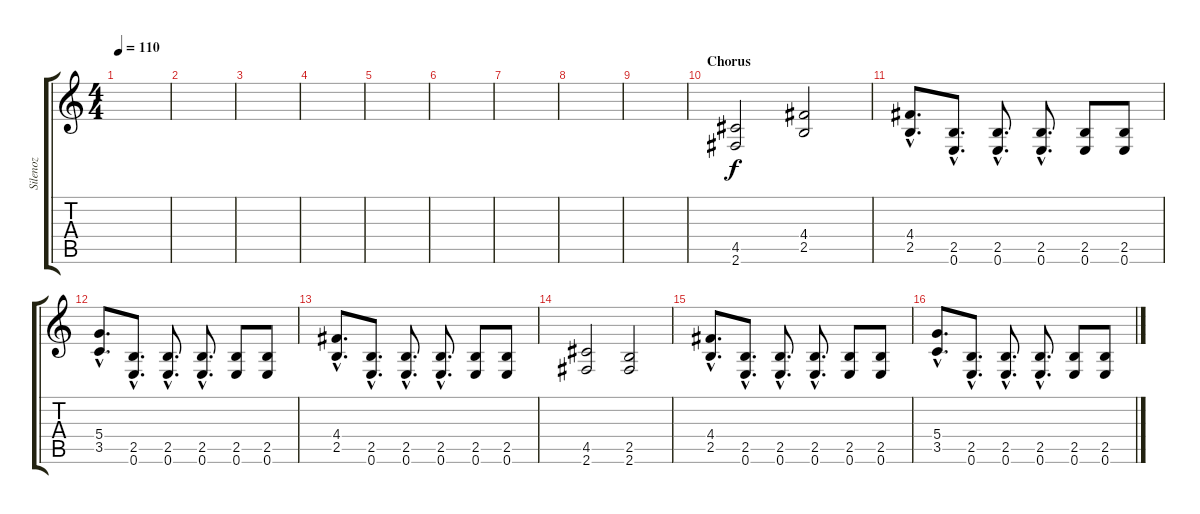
\track ("Silenoz" "Silenoz") {instrument distortionguitar}
\staff {score tabs}
\tuning (E4 B3 G3 D3 A2 E2) {hide}
\ts (4 4)
\tempo 110
\clef g2
\ks c
|
|
|
|
|
|
|
|
|
\section ("" "Chorus")
(4.5 2.6).2 (4.4 2.5).2 |
(4.4{hac} 2.5{hac}).8{d} (2.5{hac} 0.6{hac}).8{d} (2.5{hac} 0.6{hac}).8{d} (2.5{hac} 0.6{hac}).8{d} (2.5 0.6).8 (2.5 0.6).8 |
(5.4{hac} 3.5{hac}).8{d} (2.5{hac} 0.6{hac}).8{d} (2.5{hac} 0.6{hac}).8{d} (2.5{hac} 0.6{hac}).8{d} (2.5 0.6).8 (2.5 0.6).8 |
(4.4{hac} 2.5{hac}).8{d} (2.5{hac} 0.6{hac}).8{d} (2.5{hac} 0.6{hac}).8{d} (2.5{hac} 0.6{hac}).8{d} (2.5 0.6).8 (2.5 0.6).8 |
(4.5 2.6).2 (2.5 2.6).2 |
(4.4{hac} 2.5{hac}).8{d} (2.5{hac} 0.6{hac}).8{d} (2.5{hac} 0.6{hac}).8{d} (2.5{hac} 0.6{hac}).8{d} (2.5 0.6).8 (2.5 0.6).8 |
(5.4{hac} 3.5{hac}).8{d} (2.5{hac} 0.6{hac}).8{d} (2.5{hac} 0.6{hac}).8{d} (2.5{hac} 0.6{hac}).8{d} (2.5 0.6).8 (2.5 0.6).8
